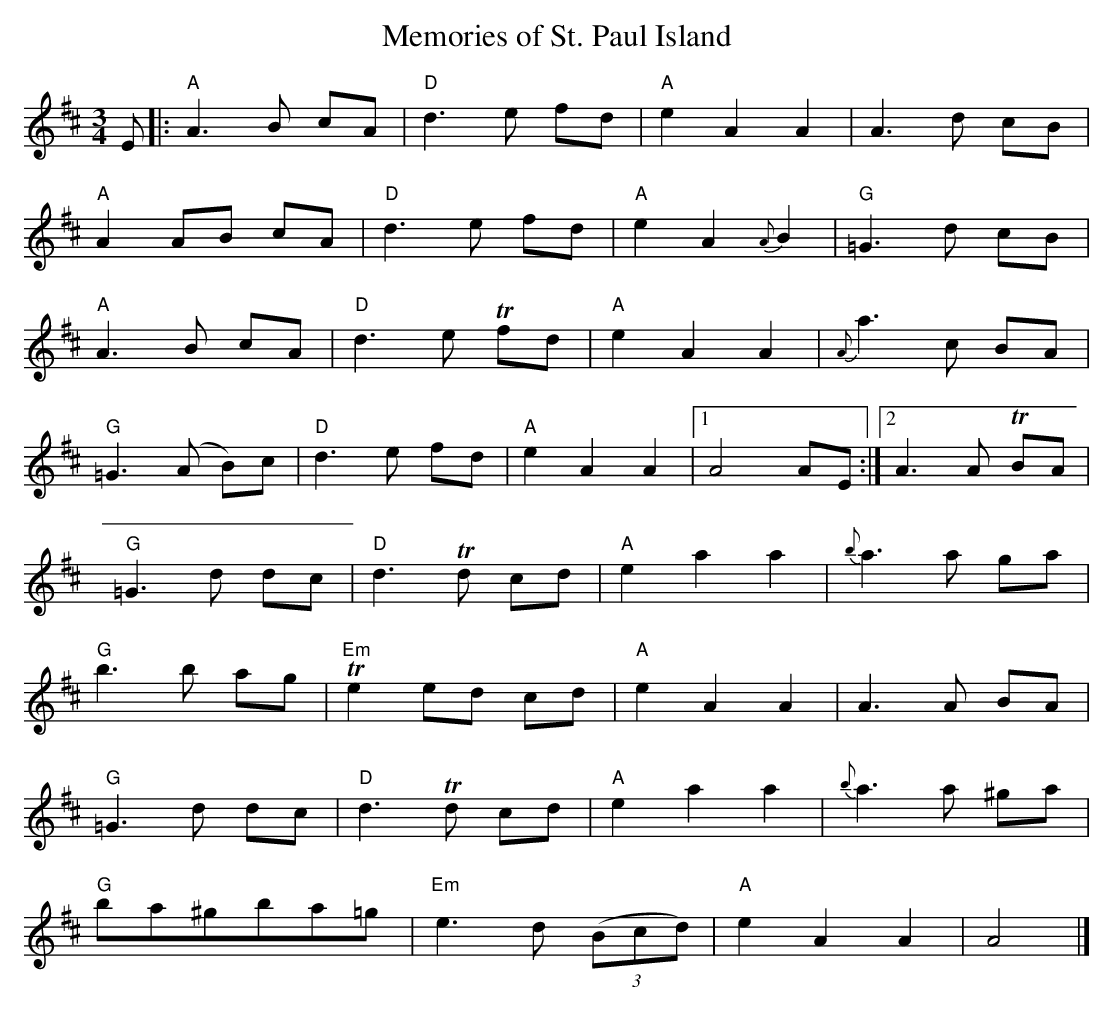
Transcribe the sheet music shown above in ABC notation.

X:1
T:Memories of St. Paul Island
M:3/4
L:1/8
K:Amix
E|:"A"A3 B cA|"D"d3 e fd|"A"e2 A2 A2|A3 d cB|
"A"A2 AB cA|"D"d3 e fd|"A"e2 A2 {A}B2|"G"=G3 d cB|
"A"A3 B cA|"D"d3 e Tfd|"A"e2 A2 A2|{A}a3 c BA|
"G"=G3 (A B)c| "D"d3 e fd|"A"e2 A2 A2|[1 A4 AE :|[2 A3 A TBA|
"G"=G3 d dc|"D"d3 Td cd|"A"e2 a2 a2|{b}a3 a ga|
"G"b3 b ag|"Em"Te2 ed cd|"A"e2 A2 A2 |A3 A BA |
"G"=G3 d dc|"D"d3 Td cd|"A"e2 a2 a2|{b}a3 a ^ga|
"G"ba^gba=g|"Em"e3 d ((3Bcd)|"A"e2 A2 A2|A4|]
